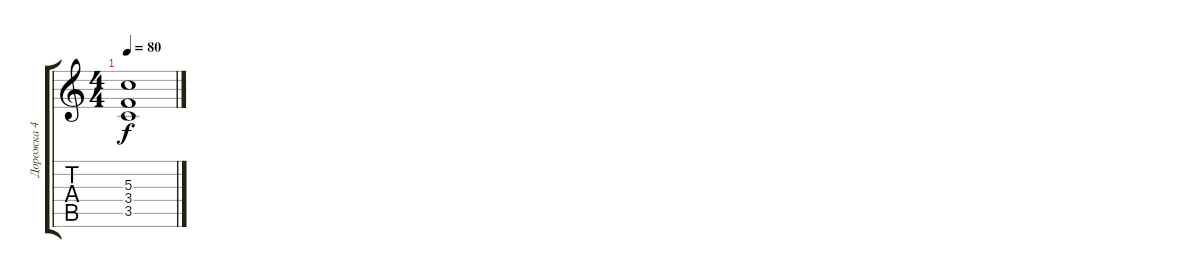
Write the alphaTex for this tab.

\track ("Дорожка 4" "Дорожка 4") {instrument overdrivenguitar}
\staff {score tabs}
\tuning (E4 B3 G3 D3 A2 E2) {hide}
\ts (4 4)
\tempo 80
\clef g2
\ks c
(5.3 3.4 3.5).1{dy f}
